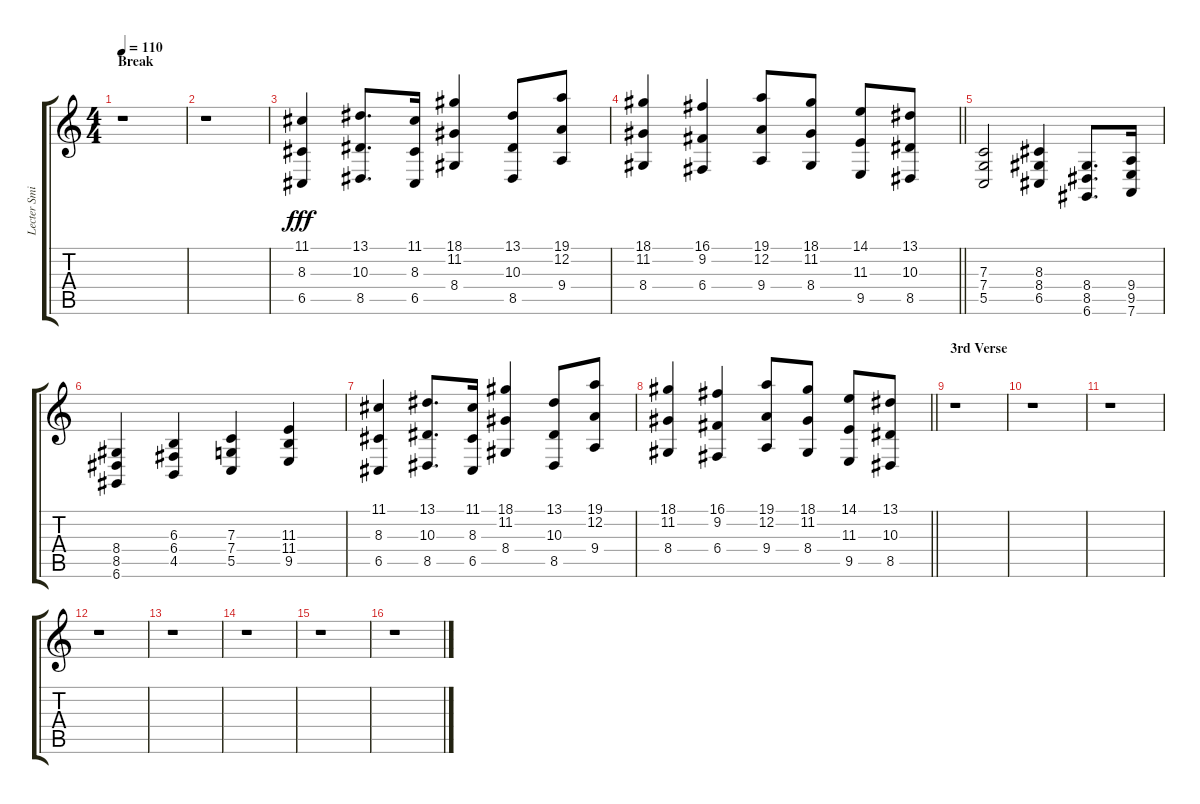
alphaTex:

\track ("Lecter Smith" "Lecter Smi") {instrument stringensemble1}
\staff {score tabs}
\tuning (D4 A3 F3 C3 G2 D2) {hide}
\ts (4 4)
\section ("" "Break")
\tempo 110
\clef g2
\ks c
r.1{dy fff volume 12 instrument choiraahs} |
r.1 |
(11.1 8.3 6.5).4 (13.1 10.3 8.5).8{d} (11.1 8.3 6.5).16 (18.1 11.2 8.4).4 (13.1 10.3 8.5).8 (19.1 12.2 9.4).8 |
\barLineRight lightlight
(18.1 11.2 8.4).4 (16.1 9.2 6.4).4 (19.1 12.2 9.4).8 (18.1 11.2 8.4).8 (14.1 11.3 9.5).8 (13.1 10.3 8.5).8 |
(7.3 7.4 5.5).2{volume 12 instrument choiraahs} (8.3 8.4 6.5).4 (8.4 8.5 6.6).8{d} (9.4 9.5 7.6).16 |
(8.4 8.5 6.6).4 (6.3 6.4 4.5).4 (7.3 7.4 5.5).4 (11.3 11.4 9.5).4 |
(11.1 8.3 6.5).4 (13.1 10.3 8.5).8{d} (11.1 8.3 6.5).16 (18.1 11.2 8.4).4 (13.1 10.3 8.5).8 (19.1 12.2 9.4).8 |
\barLineRight lightlight
(18.1 11.2 8.4).4 (16.1 9.2 6.4).4 (19.1 12.2 9.4).8 (18.1 11.2 8.4).8 (14.1 11.3 9.5).8 (13.1 10.3 8.5).8 |
\section ("" "3rd Verse")
r.1 |
r.1 |
r.1 |
r.1 |
r.1 |
r.1 |
r.1 |
r.1
